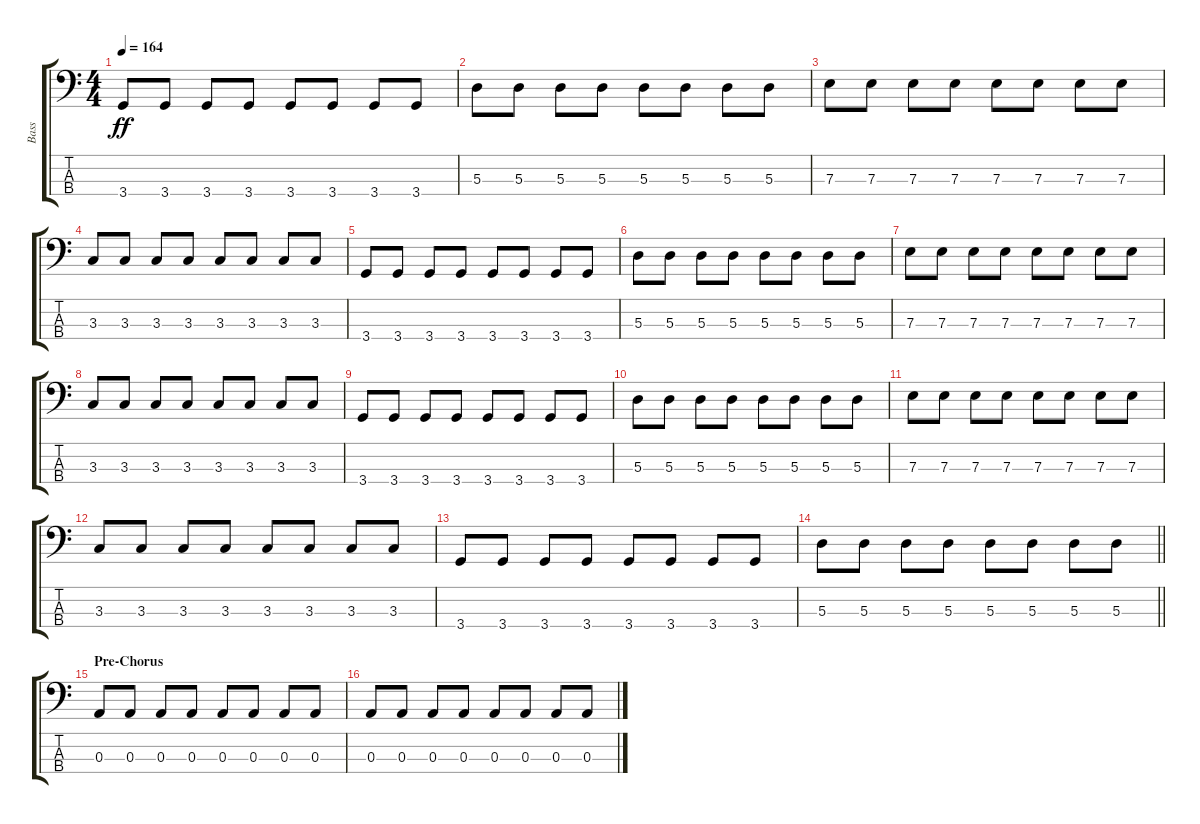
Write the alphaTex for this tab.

\track ("Bass" "Bass") {instrument electricbassfinger}
\staff {score tabs}
\tuning (G2 D2 A1 E1) {hide}
\ts (4 4)
\tempo 164
\clef f4
\ks c
3.4.8{dy ff} 3.4.8 3.4.8 3.4.8 3.4.8 3.4.8 3.4.8 3.4.8 |
5.3.8 5.3.8 5.3.8 5.3.8 5.3.8 5.3.8 5.3.8 5.3.8 |
7.3.8 7.3.8 7.3.8 7.3.8 7.3.8 7.3.8 7.3.8 7.3.8 |
3.3.8 3.3.8 3.3.8 3.3.8 3.3.8 3.3.8 3.3.8 3.3.8 |
3.4.8 3.4.8 3.4.8 3.4.8 3.4.8 3.4.8 3.4.8 3.4.8 |
5.3.8 5.3.8 5.3.8 5.3.8 5.3.8 5.3.8 5.3.8 5.3.8 |
7.3.8 7.3.8 7.3.8 7.3.8 7.3.8 7.3.8 7.3.8 7.3.8 |
3.3.8 3.3.8 3.3.8 3.3.8 3.3.8 3.3.8 3.3.8 3.3.8 |
3.4.8 3.4.8 3.4.8 3.4.8 3.4.8 3.4.8 3.4.8 3.4.8 |
5.3.8 5.3.8 5.3.8 5.3.8 5.3.8 5.3.8 5.3.8 5.3.8 |
7.3.8 7.3.8 7.3.8 7.3.8 7.3.8 7.3.8 7.3.8 7.3.8 |
3.3.8 3.3.8 3.3.8 3.3.8 3.3.8 3.3.8 3.3.8 3.3.8 |
3.4.8 3.4.8 3.4.8 3.4.8 3.4.8 3.4.8 3.4.8 3.4.8 |
\barLineRight lightlight
5.3.8 5.3.8 5.3.8 5.3.8 5.3.8 5.3.8 5.3.8 5.3.8 |
\section ("" "Pre-Chorus")
0.3.8 0.3.8 0.3.8 0.3.8 0.3.8 0.3.8 0.3.8 0.3.8 |
0.3.8 0.3.8 0.3.8 0.3.8 0.3.8 0.3.8 0.3.8 0.3.8
